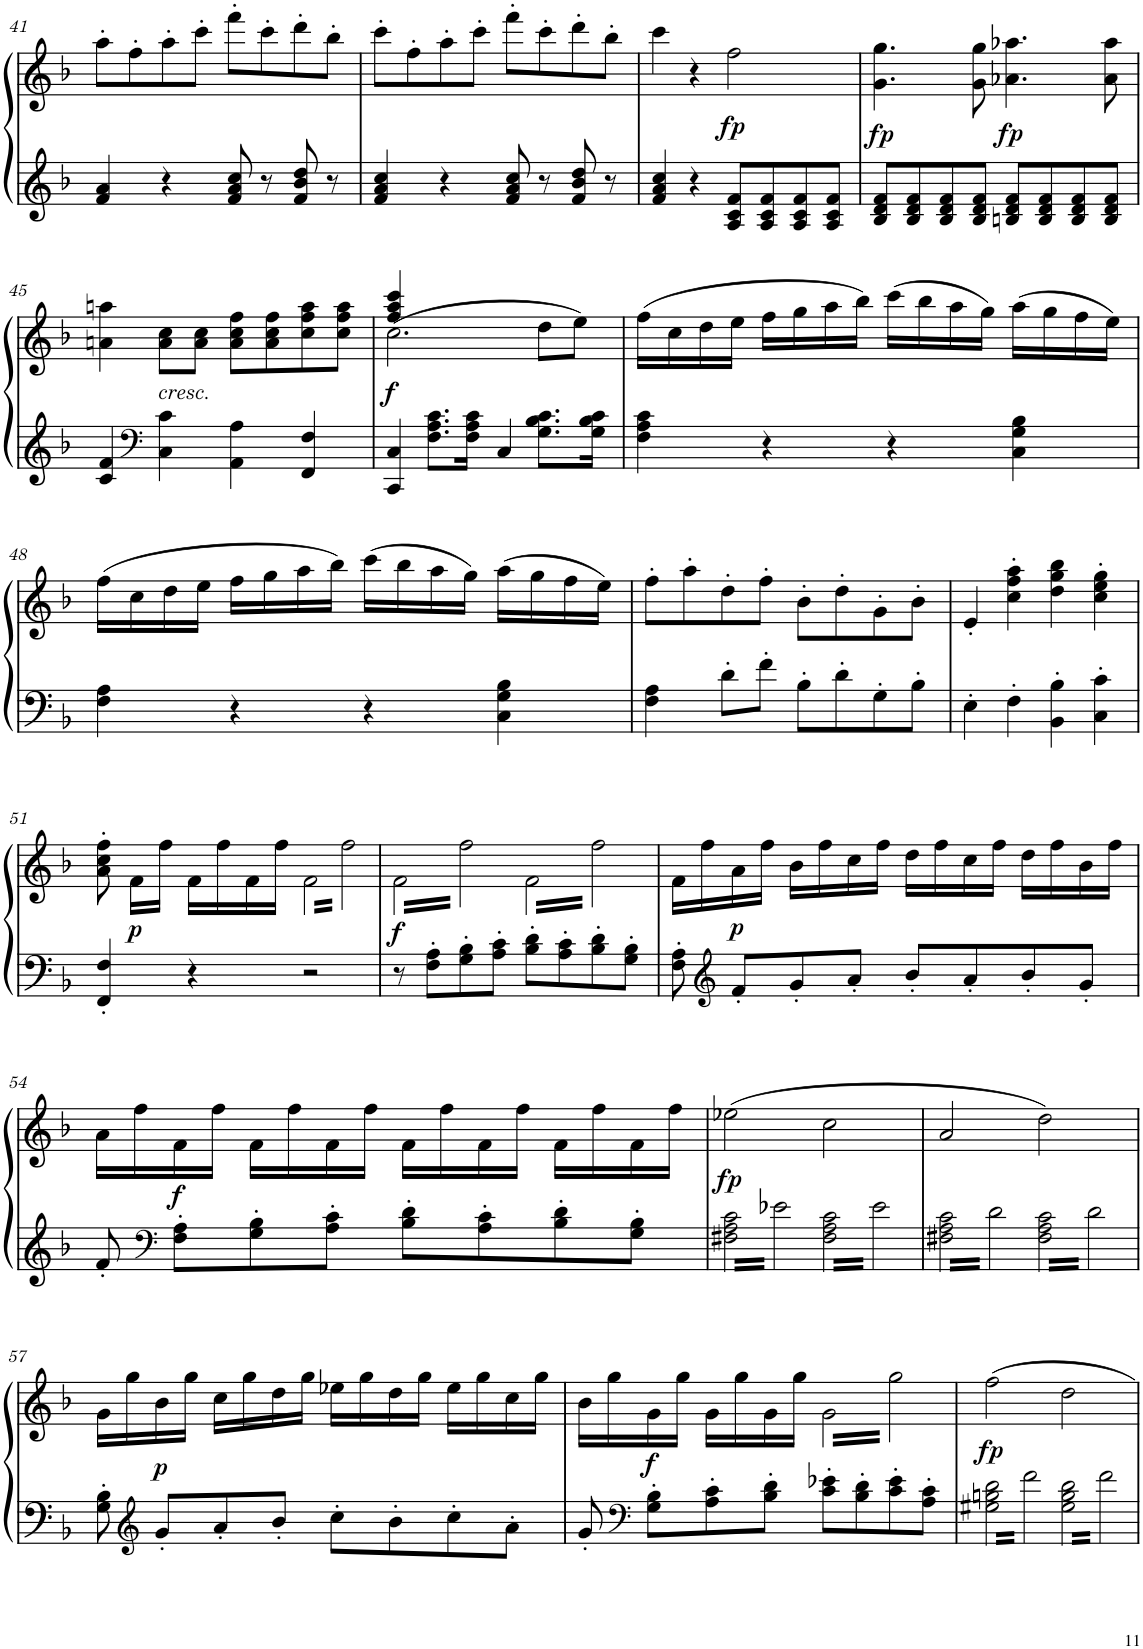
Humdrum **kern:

**kern	**kern	**dynam
*part1	*part1	*part1
*staff2	*staff1	*staff1/2
*I"Piano	*	*
*I'Pno	*	*
!!LO:PB:g=z
*clefG2	*clefG2	*
*k[b-]	*k[b-]	*
*M4/4	*M4/4	*
=41	=41	=41
4f/ 4a/	8aa'\L	.
.	8ff'\	.
4r	8aa'\	.
.	8ccc'\J	.
8f/ 8a/ 8cc/	8fff'\L	.
8r	8ccc'\	.
8f/ 8b-/ 8dd/	8ddd'\	.
8r	8bb-'\J	.
=42	=42	=42
4f/ 4a/ 4cc/	8ccc'\L	.
.	8ff'\	.
4r	8aa'\	.
.	8ccc'\J	.
8f/ 8a/ 8cc/	8fff'\L	.
8r	8ccc'\	.
8f/ 8b-/ 8dd/	8ddd'\	.
8r	8bb-'\J	.
=43	=43	=43
4f/ 4a/ 4cc/	4ccc\	.
4r	4r	.
!	!	!LO:DY:b
8A/ 8c/ 8f/L	2ff\	fp
8A/ 8c/ 8f/	.	.
8A/ 8c/ 8f/	.	.
8A/ 8c/ 8f/J	.	.
=44	=44	=44
!	!	!LO:DY:b
8B-/ 8d/ 8f/L	4.g\ 4.gg\	fp
8B-/ 8d/ 8f/	.	.
8B-/ 8d/ 8f/	.	.
8B-/ 8d/ 8f/J	8g\ 8gg\	.
!	!	!LO:DY:b
8Bn/ 8d/ 8f/L	4.a-X\ 4.aa-X\	fp
8B/ 8d/ 8f/	.	.
8B/ 8d/ 8f/	.	.
8B/ 8d/ 8f/J	8a-\ 8aa-\	.
!!LO:LB:g=z
=45	=45	=45
4c/ 4f/	4an\ 4aan\	.
*clefF4	*	*
!	!LO:TX:b:i:t=cresc.	!
4C\ 4c\	8a\ 8cc\L	.
.	8a\ 8cc\J	.
4AA\ 4A\	8a\ 8cc\ 8ff\L	.
.	8a\ 8cc\ 8ff\	.
4FF/ 4F/	8cc\ 8ff\ 8aa\	.
.	8cc\ 8ff\ 8aa\J	.
=46	=46	=46
*	*^	*
!	!	!	!LO:DY:b
4CC/ 4C/	(>2.cc\	4ff/ 4aa/ 4ccc/	f
8.F\ 8.A\ 8.c\L	.	2.ryy	.
16F\ 16A\ 16c\Jk	.	.	.
4C/	.	.	.
8.G\ 8.B-\ 8.c\L	8dd\L	.	.
.	8ee\J)	.	.
16G\ 16B-\ 16c\Jk	.	.	.
*	*v	*v	*
=47	=47	=47
4F\ 4A\ 4c\	(16ff\LL	.
.	16cc\	.
.	16dd\	.
.	16ee\JJ	.
4r	16ff\LL	.
.	16gg\	.
.	16aa\	.
.	16bb-\JJ)	.
4r	(16ccc\LL	.
.	16bb-\	.
.	16aa\	.
.	16gg\JJ)	.
4C\ 4G\ 4B-\	(16aa\LL	.
.	16gg\	.
.	16ff\	.
.	16ee\JJ)	.
!!LO:LB:g=z
=48	=48	=48
4F\ 4A\	(16ff\LL	.
.	16cc\	.
.	16dd\	.
.	16ee\JJ	.
4r	16ff\LL	.
.	16gg\	.
.	16aa\	.
.	16bb-\JJ)	.
4r	(16ccc\LL	.
.	16bb-\	.
.	16aa\	.
.	16gg\JJ)	.
4C\ 4G\ 4B-\	(16aa\LL	.
.	16gg\	.
.	16ff\	.
.	16ee\JJ)	.
=49	=49	=49
4F\ 4A\	8ff'\L	.
.	8aa'\	.
8d'\L	8dd'\	.
8f'\J	8ff'\J	.
8B-'\L	8b-'\L	.
8d'\	8dd'\	.
8G'\	8g'\	.
8B-'\J	8b-'\J	.
=50	=50	=50
4E'\	4e'/	.
4F'\	4cc\' 4ff\' 4aa\'	.
4BB-\' 4B-\'	4dd\ 4gg\ 4bb-\	.
4C\' 4c\'	4cc\' 4ee\' 4gg\'	.
!!LO:LB:g=z
=51	=51	=51
4FF/' 4F/'	8a\' 8cc\' 8ff\'	.
!	!	!LO:DY:b
.	16f\LL	p
.	16ff\JJ	.
4r	16f\LL	.
.	16ff\	.
.	16f\	.
.	16ff\JJ	.
*	*tremolo	*
2r	32f\LLL	.
.	32ff\	.
.	32f\	.
.	32ff\	.
.	32f\	.
.	32ff\	.
.	32f\	.
.	32ff\	.
.	32f\	.
.	32ff\	.
.	32f\	.
.	32ff\	.
.	32f\	.
.	32ff\	.
.	32f\	.
.	32ff\JJJ	.
=52	=52	=52
!	!	!LO:DY:b
8r	32f\LLL	f
.	32ff\	.
.	32f\	.
.	32ff\	.
8F\' 8A\'L	32f\	.
.	32ff\	.
.	32f\	.
.	32ff\	.
8G\' 8B-\'	32f\	.
.	32ff\	.
.	32f\	.
.	32ff\	.
8A\' 8c\'J	32f\	.
.	32ff\	.
.	32f\	.
.	32ff\JJJ	.
8B-\' 8d\'L	32f\LLL	.
.	32ff\	.
.	32f\	.
.	32ff\	.
8A\' 8c\'	32f\	.
.	32ff\	.
.	32f\	.
.	32ff\	.
8B-\' 8d\'	32f\	.
.	32ff\	.
.	32f\	.
.	32ff\	.
8G\' 8B-\'J	32f\	.
.	32ff\	.
.	32f\	.
.	32ff\JJJ	.
*	*Xtremolo	*
=53	=53	=53
8F\' 8A\'	16f\LL	.
.	.	.
.	16ff\	.
.	.	.
*clefG2	*	*
!	!	!LO:DY:b
8f'/L	16a\	p
.	.	.
.	16ff\JJ	.
.	.	.
8g'/	16b-\LL	.
.	16ff\	.
8a'/J	16cc\	.
.	16ff\JJ	.
8b-'/L	16dd\LL	.
.	16ff\	.
8a'/	16cc\	.
.	16ff\JJ	.
8b-'/	16dd\LL	.
.	16ff\	.
8g'/J	16b-\	.
.	16ff\JJ	.
!!LO:LB:g=z
=54	=54	=54
8f'/	16a\LL	.
.	16ff\	.
*clefF4	*	*
!	!	!LO:DY:b
8F\' 8A\'L	16f\	f
.	16ff\JJ	.
8G\' 8B-\'	16f\LL	.
.	16ff\	.
8A\' 8c\'J	16f\	.
.	16ff\JJ	.
8B-\' 8d\'L	16f\LL	.
.	16ff\	.
8A\' 8c\'	16f\	.
.	16ff\JJ	.
8B-\' 8d\'	16f\LL	.
.	16ff\	.
8G\' 8B-\'J	16f\	.
.	16ff\JJ	.
=55	=55	=55
!	!	!LO:DY:b
6.F#X\ 6.A\ 6.c\	(2ee-X\	fp
6.e-X\	.	.
6.F#\ 6.A\ 6.c\	2cc\	.
6.e-\	.	.
=56	=56	=56
6.F#X\ 6.A\ 6.c\	2a/	.
6.d\	.	.
6.F#\ 6.A\ 6.c\	2dd\)	.
6.d\	.	.
!!LO:LB:g=z
=57	=57	=57
8G\' 8B-\'	16g\LL	.
.	16gg\	.
*clefG2	*	*
!	!	!LO:DY:b
8g'/L	16b-\	p
.	16gg\JJ	.
8a'/	16cc\LL	.
.	16gg\	.
8b-'/J	16dd\	.
.	16gg\JJ	.
8cc'\L	16ee-X\LL	.
.	16gg\	.
8b-'\	16dd\	.
.	16gg\JJ	.
8cc'\	16ee-\LL	.
.	16gg\	.
8a'\J	16cc\	.
.	16gg\JJ	.
=58	=58	=58
8g'/	16b-\LL	.
.	16gg\	.
*clefF4	*	*
!	!	!LO:DY:b
8G\' 8B-\'L	16g\	f
.	16gg\JJ	.
8A\' 8c\'	16g\LL	.
.	16gg\	.
8B-\' 8d\'J	16g\	.
.	16gg\JJ	.
*	*tremolo	*
8c\' 8e-X\'L	32g\LLL	.
.	32gg\	.
.	32g\	.
.	32gg\	.
8B-\' 8d\'	32g\	.
.	32gg\	.
.	32g\	.
.	32gg\	.
8c\' 8e-\'	32g\	.
.	32gg\	.
.	32g\	.
.	32gg\	.
8A\' 8c\'J	32g\	.
.	32gg\	.
.	32g\	.
.	32gg\JJJ	.
*	*Xtremolo	*
=59	=59	=59
!	!	!LO:DY:b
6.G#X\ 6.Bn\ 6.d\	2ff\	fp
.	.	.
.	.	.
.	.	.
.	.	.
.	.	.
.	.	.
.	.	.
6.f\	.	.
6.G#\ 6.B\ 6.d\	2dd\	.
6.f\	.	.
=	=	=
*-	*-	*-
